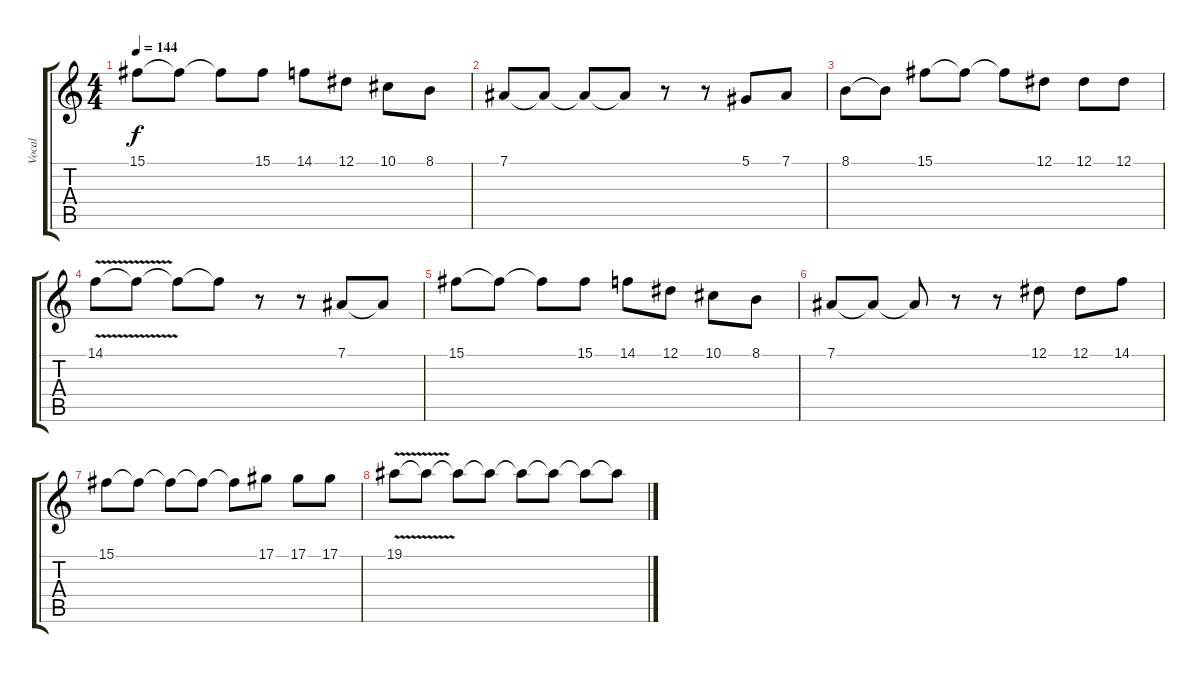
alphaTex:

\track ("Vocal" "Vocal") {instrument tenorsax}
\staff {score tabs}
\tuning (Eb4 Bb3 Gb3 Db3 Ab2 Eb2) {hide}
\ts (4 4)
\tempo 144
\clef g2
\ks c
15.1.8{dy f} 15.1{t}.8 15.1{t}.8 15.1.8 14.1.8 12.1.8 10.1.8 8.1.8 |
7.1.8 7.1{t}.8 7.1{t}.8 7.1{t}.8 r.8 r.8 5.1.8 7.1.8 |
8.1.8 8.1{t}.8 15.1.8 15.1{t}.8 15.1{t}.8 12.1.8 12.1.8 12.1.8 |
14.1{v}.8 14.1{t}.8 14.1{t}.8 14.1{t}.8 r.8 r.8 7.1.8 7.1{t}.8 |
15.1.8 15.1{t}.8 15.1{t}.8 15.1.8 14.1.8 12.1.8 10.1.8 8.1.8 |
7.1.8 7.1{t}.8 7.1{t}.8 r.8 r.8 12.1.8 12.1.8 14.1.8 |
15.1.8 15.1{t}.8 15.1{t}.8 15.1{t}.8 15.1{t}.8 17.1.8 17.1.8 17.1.8 |
19.1{v}.8 19.1{t}.8 19.1{t}.8 19.1{t}.8 19.1{t}.8 19.1{t}.8 19.1{t}.8 19.1{t}.8
